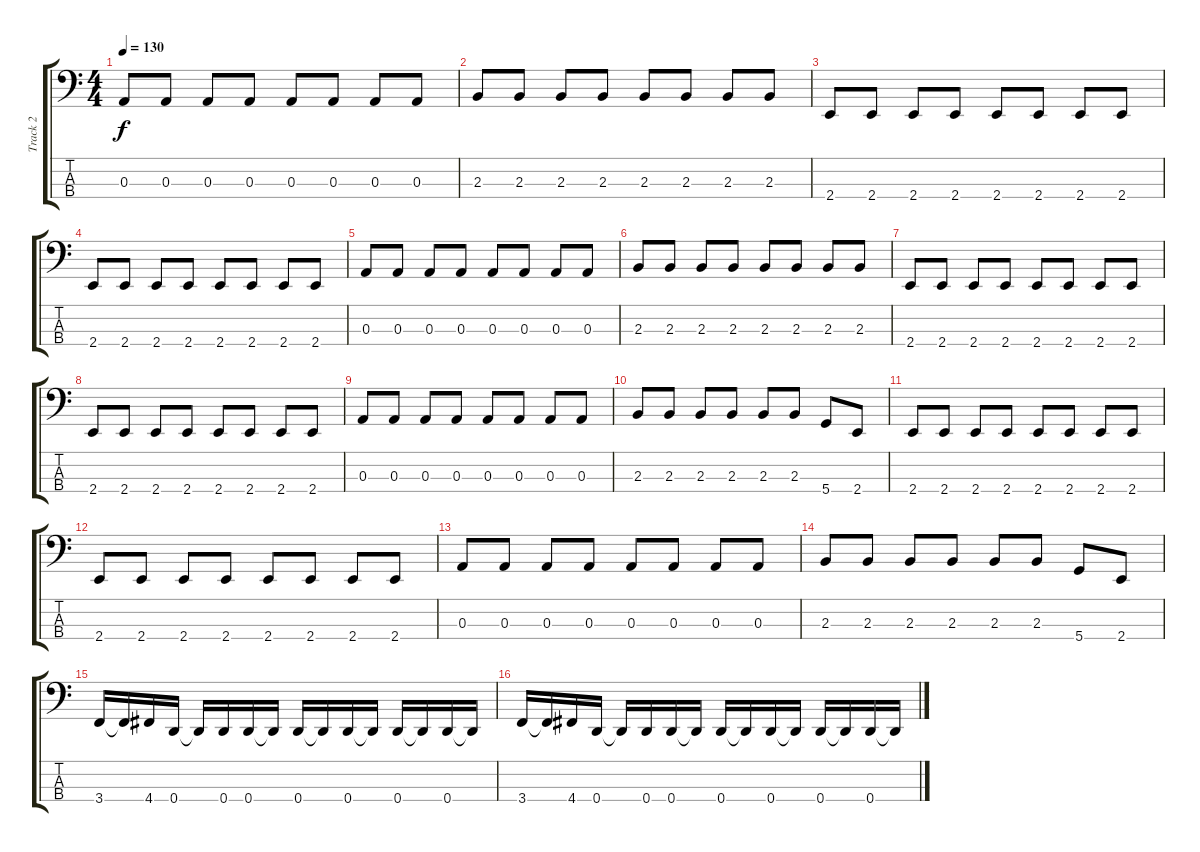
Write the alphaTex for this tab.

\track ("Track 2" "Track 2") {instrument electricbasspick}
\staff {score tabs}
\tuning (G2 D2 A1 D1) {hide}
\ts (4 4)
\tempo 130
\clef f4
\ks c
0.3.8{dy f} 0.3.8 0.3.8 0.3.8 0.3.8 0.3.8 0.3.8 0.3.8 |
2.3.8 2.3.8 2.3.8 2.3.8 2.3.8 2.3.8 2.3.8 2.3.8 |
2.4.8 2.4.8 2.4.8 2.4.8 2.4.8 2.4.8 2.4.8 2.4.8 |
2.4.8 2.4.8 2.4.8 2.4.8 2.4.8 2.4.8 2.4.8 2.4.8 |
0.3.8 0.3.8 0.3.8 0.3.8 0.3.8 0.3.8 0.3.8 0.3.8 |
2.3.8 2.3.8 2.3.8 2.3.8 2.3.8 2.3.8 2.3.8 2.3.8 |
2.4.8 2.4.8 2.4.8 2.4.8 2.4.8 2.4.8 2.4.8 2.4.8 |
2.4.8 2.4.8 2.4.8 2.4.8 2.4.8 2.4.8 2.4.8 2.4.8 |
0.3.8 0.3.8 0.3.8 0.3.8 0.3.8 0.3.8 0.3.8 0.3.8 |
2.3.8 2.3.8 2.3.8 2.3.8 2.3.8 2.3.8 5.4.8 2.4.8 |
2.4.8 2.4.8 2.4.8 2.4.8 2.4.8 2.4.8 2.4.8 2.4.8 |
2.4.8 2.4.8 2.4.8 2.4.8 2.4.8 2.4.8 2.4.8 2.4.8 |
0.3.8 0.3.8 0.3.8 0.3.8 0.3.8 0.3.8 0.3.8 0.3.8 |
2.3.8 2.3.8 2.3.8 2.3.8 2.3.8 2.3.8 5.4.8 2.4.8 |
3.4.16 3.4{t}.16 4.4.16 0.4.16 0.4{t}.16 0.4.16 0.4.16 0.4{t}.16 0.4.16 0.4{t}.16 0.4.16 0.4{t}.16 0.4.16 0.4{t}.16 0.4.16 0.4{t}.16 |
3.4.16 3.4{t}.16 4.4.16 0.4.16 0.4{t}.16 0.4.16 0.4.16 0.4{t}.16 0.4.16 0.4{t}.16 0.4.16 0.4{t}.16 0.4.16 0.4{t}.16 0.4.16 0.4{t}.16
